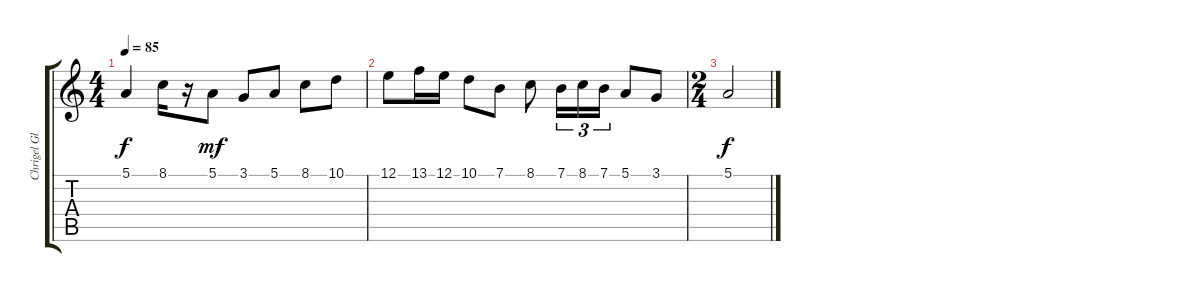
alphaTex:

\track ("Chrigel Glanzmann or Päde Kistler" "Chrigel Gl") {instrument flute}
\staff {score tabs}
\tuning (E4 B3 G3 D3 A2 E2) {hide}
\ts (4 4)
\tempo 85
\clef g2
\ks c
5.1.4{dy f} 8.1.16 r.16 5.1.8{dy mf} 3.1.8 5.1.8 8.1.8 10.1.8 |
12.1.8 13.1.16 12.1.16 10.1.8 7.1.8 8.1.8 7.1.16{tu (3 2)} 8.1.16{tu (3 2)} 7.1.16{tu (3 2)} 5.1.8 3.1.8 |
\ts (2 4)
5.1.2{dy f}
